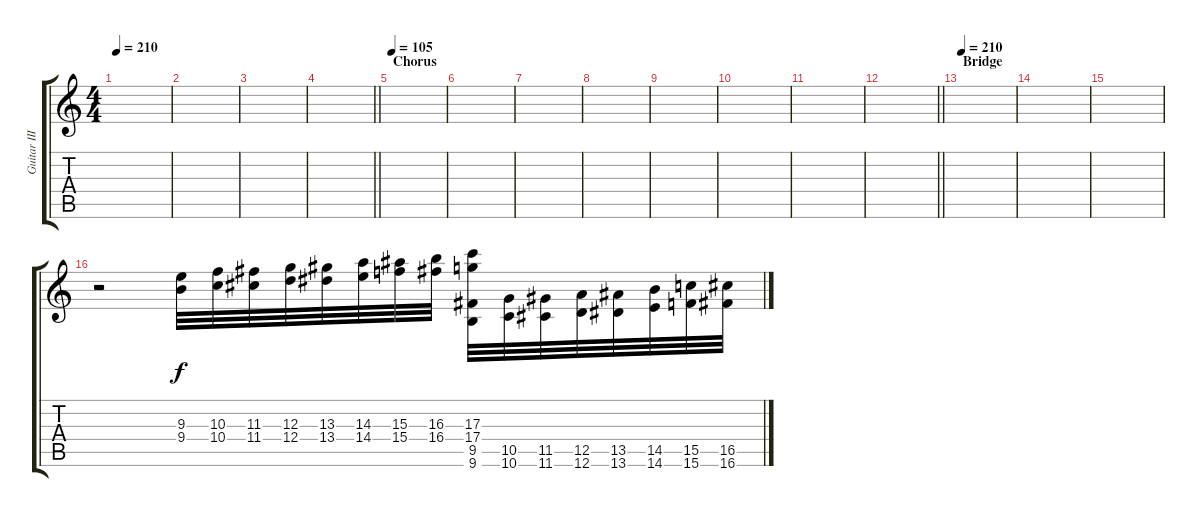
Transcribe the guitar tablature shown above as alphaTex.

\track ("Guitar III" "Guitar III") {instrument overdrivenguitar}
\staff {score tabs}
\tuning (E4 B3 G3 D3 A2 D2) {hide}
\ts (4 4)
\tempo 210
\clef g2
\ks c
|
|
|
\barLineRight lightlight
|
\section ("" "Chorus")
\tempo 105
|
|
|
|
|
|
|
\barLineRight lightlight
|
\section ("" "Bridge")
\tempo 210
|
|
|
r.2 (9.3 9.4).32{instrument guitarfretnoise} (10.3 10.4).32 (11.3 11.4).32 (12.3 12.4).32 (13.3 13.4).32 (14.3 14.4).32 (15.3 15.4).32 (16.3 16.4).32 (17.3 17.4 9.5 9.6).32 (10.5 10.6).32 (11.5 11.6).32 (12.5 12.6).32 (13.5 13.6).32 (14.5 14.6).32 (15.5 15.6).32 (16.5 16.6).32
